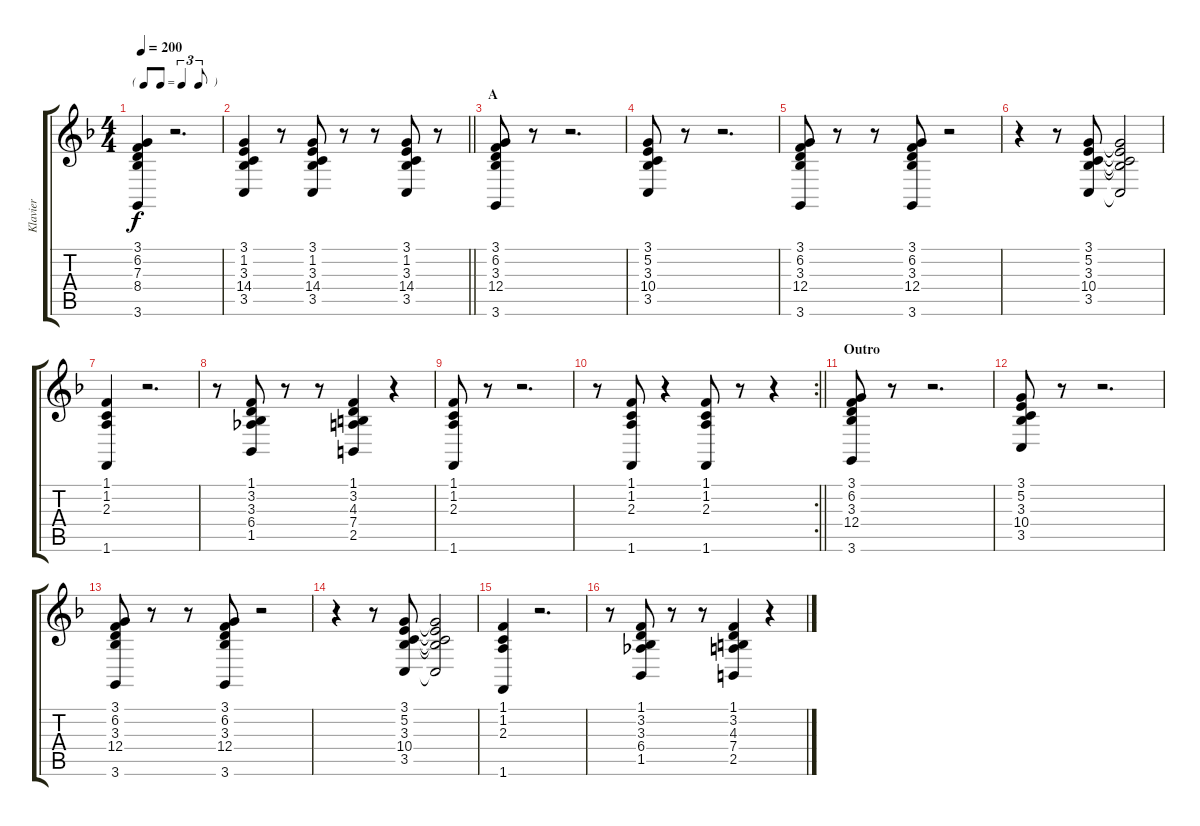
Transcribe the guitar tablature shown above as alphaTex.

\track ("Klavier" "Klavier") {instrument acousticgrandpiano}
\staff {score tabs}
\tuning (E4 B3 G3 D3 A2 E2) {hide}
\ts (4 4)
\tf triplet8th
\tempo 200
\clef g2
\ks f
(3.1 6.2 7.3 8.4 3.6).4{dy f} r.2{d} |
\barLineRight lightlight
(3.1 1.2 3.3 14.4 3.5).4 r.8 (3.1 1.2 3.3 14.4 3.5).8 r.8 r.8 (3.1 1.2 3.3 14.4 3.5).8 r.8 |
\section ("" "A")
(3.1 6.2 3.3 12.4 3.6).8 r.8 r.2{d} |
(3.1 5.2 3.3 10.4 3.5).8 r.8 r.2{d} |
(3.1 6.2 3.3 12.4 3.6).8 r.8 r.8 (3.1 6.2 3.3 12.4 3.6).8 r.2 |
r.4 r.8 (3.1 5.2 3.3 10.4 3.5).8 (3.1{t} 5.2{t} 3.3{t} 10.4{t} 3.5{t}).2 |
(1.1 1.2 2.3 1.6).4 r.2{d} |
r.8 (1.1 3.2 3.3 6.4 1.5).8 r.8 r.8 (1.1 3.2 4.3 7.4 2.5).4 r.4 |
(1.1 1.2 2.3 1.6).8 r.8 r.2{d} |
\rc 2
\barLineRight lightlight
r.8 (1.1 1.2 2.3 1.6).8 r.4 (1.1 1.2 2.3 1.6).8 r.8 r.4 |
\section ("" "Outro")
(3.1 6.2 3.3 12.4 3.6).8 r.8 r.2{d} |
(3.1 5.2 3.3 10.4 3.5).8 r.8 r.2{d} |
(3.1 6.2 3.3 12.4 3.6).8 r.8 r.8 (3.1 6.2 3.3 12.4 3.6).8 r.2 |
r.4 r.8 (3.1 5.2 3.3 10.4 3.5).8 (3.1{t} 5.2{t} 3.3{t} 10.4{t} 3.5{t}).2 |
(1.1 1.2 2.3 1.6).4 r.2{d} |
r.8 (1.1 3.2 3.3 6.4 1.5).8 r.8 r.8 (1.1 3.2 4.3 7.4 2.5).4 r.4
